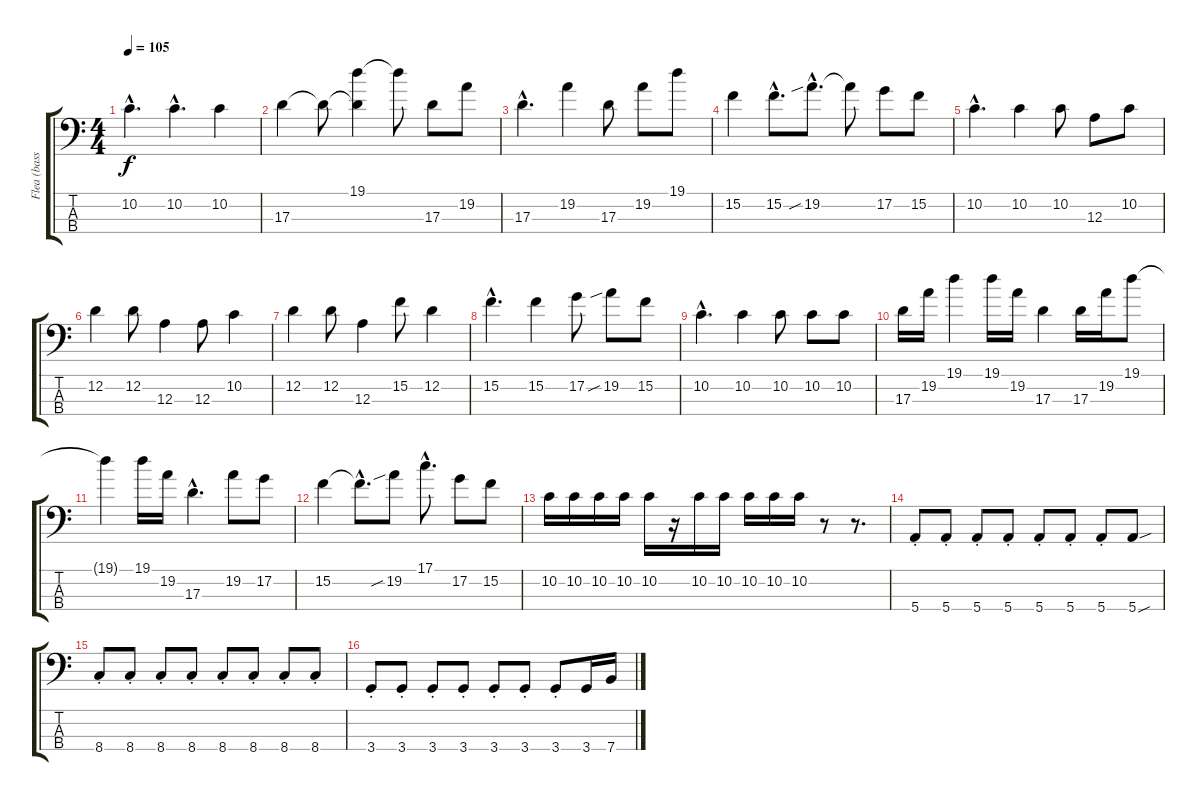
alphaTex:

\track ("Flea (bass)" "Flea (bass") {instrument electricbassfinger}
\staff {score tabs}
\tuning (G2 D2 A1 E1) {hide}
\ts (4 4)
\tempo 105
\clef f4
\ks c
10.2{hac}.4{d dy f} 10.2{hac}.4{d} 10.2.4 |
17.3.4 17.3{t}.8 (19.1 17.3{t}).4 19.1{t}.8 17.3.8 19.2.8 |
17.3{hac}.4{d} 19.2.4 17.3.8 19.2.8 19.1.8 |
15.2.4 15.2{hac}.8{d} 19.2{sib hac}.8{d} 19.2{t}.8 17.2.8 15.2.8 |
10.2{hac}.4{d} 10.2.4 10.2.8 12.3.8 10.2.8 |
12.2.4 12.2.8 12.3.4 12.3.8 10.2.4 |
12.2.4 12.2.8 12.3.4 15.2.8 12.2.4 |
15.2{hac}.4{d} 15.2.4 17.2.8 19.2{sib}.8 15.2.8 |
10.2{hac}.4{d} 10.2.4 10.2.8 10.2.8 10.2.8 |
17.3.16 19.2.16 19.1.4 19.1.16 19.2.16 17.3.4 17.3.16 19.2.16 19.1.8 |
19.1{t}.4 19.1.16 19.2.16 17.3{hac}.4{d} 19.2.8 17.2.8 |
15.2.4 15.2{hac t}.8{d} 19.2{sib}.8 17.1{hac}.8{d} 17.2.8 15.2.8 |
10.2.16 10.2.16 10.2.16 10.2.16 10.2.16 r.16 10.2.16 10.2.16 10.2.16 10.2.16 10.2.16 r.8 r.8{d} |
5.4{st}.8 5.4{st}.8 5.4{st}.8 5.4{st}.8 5.4{st}.8 5.4{st}.8 5.4{st}.8 5.4{sou}.8 |
8.4{st}.8 8.4{st}.8 8.4{st}.8 8.4{st}.8 8.4{st}.8 8.4{st}.8 8.4{st}.8 8.4{st}.8 |
3.4{st}.8 3.4{st}.8 3.4{st}.8 3.4{st}.8 3.4{st}.8 3.4{st}.8 3.4{st}.8 3.4.16 7.4.16
